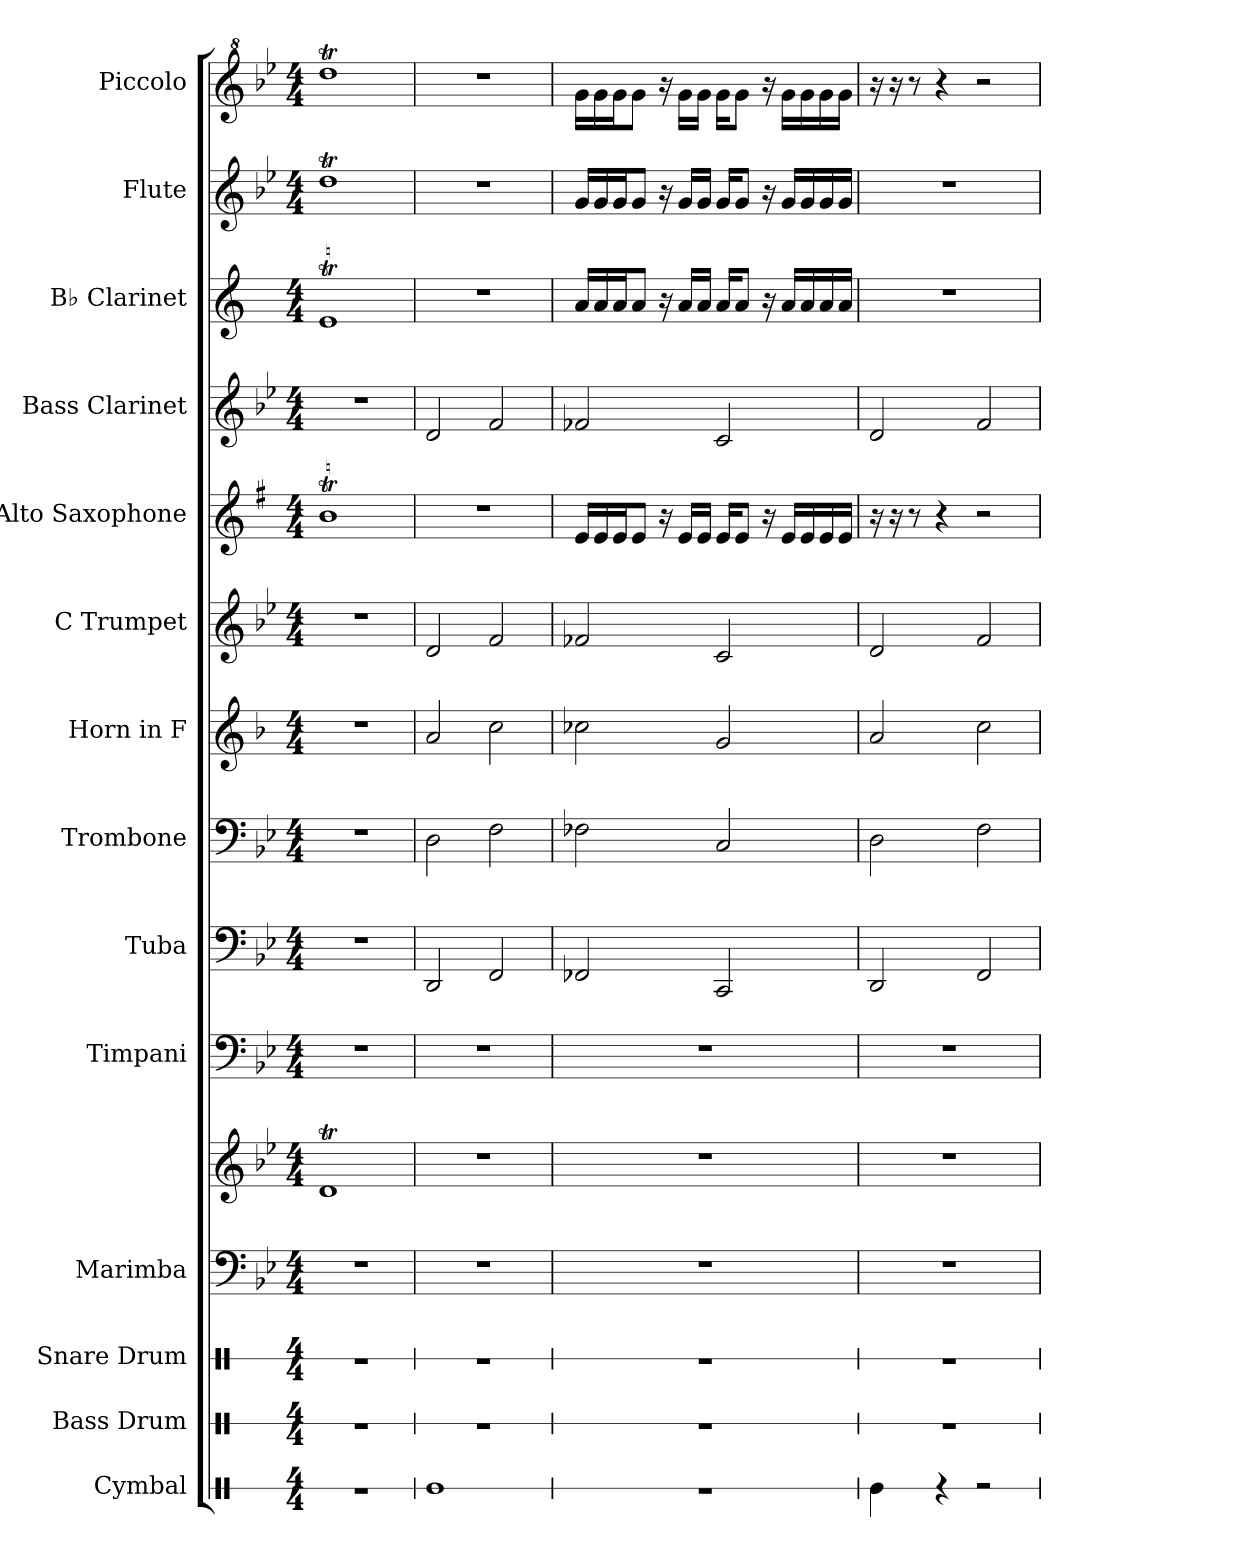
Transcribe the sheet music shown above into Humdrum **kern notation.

**kern	**kern	**kern	**kern	**kern	**kern	**kern	**kern	**kern	**kern	**kern	**kern	**kern	**kern	**kern
*part14	*part13	*part12	*part11	*part11	*part10	*part9	*part8	*part7	*part6	*part5	*part4	*part3	*part2	*part1
*staff15	*staff14	*staff13	*staff12	*staff11	*staff10	*staff9	*staff8	*staff7	*staff6	*staff5	*staff4	*staff3	*staff2	*staff1
*I"Cymbal	*I"Bass Drum	*I"Snare Drum	*I"Marimba	*	*I"Timpani	*I"Tuba	*I"Trombone	*I"Horn in F	*I"C Trumpet	*I"Alto Saxophone	*I"Bass Clarinet	*I"B♭ Clarinet	*I"Flute	*I"Piccolo
*I'Cym.	*I'B. Dr.	*I'Sn. Dr.	*I'Mrm.	*	*I'Timp.	*I'Tba.	*I'Tbn.	*	*I'C Tpt.	*I'A. Sax.	*I'B. Cl.	*I'B♭ Cl.	*I'Fl.	*I'Picc.
*stria1	*stria1	*stria1	*	*	*	*	*	*	*	*	*	*	*	*
*clefX	*clefX	*clefX	*clefF4	*clefG2	*clefF4	*clefF4	*clefF4	*clefG2	*clefG2	*clefG2	*clefG2	*clefG2	*clefG2	*clefG^2
*	*	*	*	*	*	*	*	*ITrd4c7	*	*ITrd5c9	*ITrd8c14	*ITrd1c2	*	*ITrd-7c-12
*k[]	*k[]	*k[]	*k[b-e-]	*k[b-e-]	*k[b-e-]	*k[b-e-]	*k[b-e-]	*k[b-e-]	*k[b-e-]	*k[b-e-]	*k[b-e-]	*k[b-e-]	*k[b-e-]	*k[b-e-]
*M4/4	*M4/4	*M4/4	*M4/4	*M4/4	*M4/4	*M4/4	*M4/4	*M4/4	*M4/4	*M4/4	*M4/4	*M4/4	*M4/4	*M4/4
=1	=1	=1	=1	=1	=1	=1	=1	=1	=1	=1	=1	=1	=1	=1
1r	1r	1r	1r	1dt	1r	1r	1r	1r	1r	1dT	1r	1dT	1ddt	1ddddt
=2	=2	=2	=2	=2	=2	=2	=2	=2	=2	=2	=2	=2	=2	=2
1Re	1r	1r	1r	1r	1r	2DD/	2D\	2d/	2d/	1r	2D/	1r	1r	1r
.	.	.	.	.	.	2FF/	2F\	2f\	2f/	.	2F/	.	.	.
=3	=3	=3	=3	=3	=3	=3	=3	=3	=3	=3	=3	=3	=3	=3
1r	1r	1r	1r	1r	1r	2FF-X/	2F-X\	2f-X\	2f-X/	16G/LL	2F-X/	16g/LL	16g/LL	16ggg\LL
.	.	.	.	.	.	.	.	.	.	16G/	.	16g/	16g/	16ggg\
.	.	.	.	.	.	.	.	.	.	16G/J	.	16g/J	16g/J	16ggg\J
.	.	.	.	.	.	.	.	.	.	8G/J	.	8g/J	8g/J	8ggg\J
.	.	.	.	.	.	.	.	.	.	16r	.	16r	16r	16r
.	.	.	.	.	.	.	.	.	.	16G/LL	.	16g/LL	16g/LL	16ggg\LL
.	.	.	.	.	.	.	.	.	.	16G/JJ	.	16g/JJ	16g/JJ	16ggg\JJ
.	.	.	.	.	.	2CC/	2C/	2c/	2c/	16G/KL	2C/	16g/KL	16g/KL	16ggg\KL
.	.	.	.	.	.	.	.	.	.	8G/J	.	8g/J	8g/J	8ggg\J
.	.	.	.	.	.	.	.	.	.	16r	.	16r	16r	16r
.	.	.	.	.	.	.	.	.	.	16G/LL	.	16g/LL	16g/LL	16ggg\LL
.	.	.	.	.	.	.	.	.	.	16G/	.	16g/	16g/	16ggg\
.	.	.	.	.	.	.	.	.	.	16G/	.	16g/	16g/	16ggg\
.	.	.	.	.	.	.	.	.	.	16G/JJ	.	16g/JJ	16g/JJ	16ggg\JJ
=4	=4	=4	=4	=4	=4	=4	=4	=4	=4	=4	=4	=4	=4	=4
4Re\	1r	1r	1r	1r	1r	2DD/	2D\	2d/	2d/	16r	2D/	1r	1r	16r
.	.	.	.	.	.	.	.	.	.	16r	.	.	.	16r
.	.	.	.	.	.	.	.	.	.	8r	.	.	.	8r
4r	.	.	.	.	.	.	.	.	.	4r	.	.	.	4r
2r	.	.	.	.	.	2FF/	2F\	2f\	2f/	2r	2F/	.	.	2r
=	=	=	=	=	=	=	=	=	=	=	=	=	=	=
*-	*-	*-	*-	*-	*-	*-	*-	*-	*-	*-	*-	*-	*-	*-
